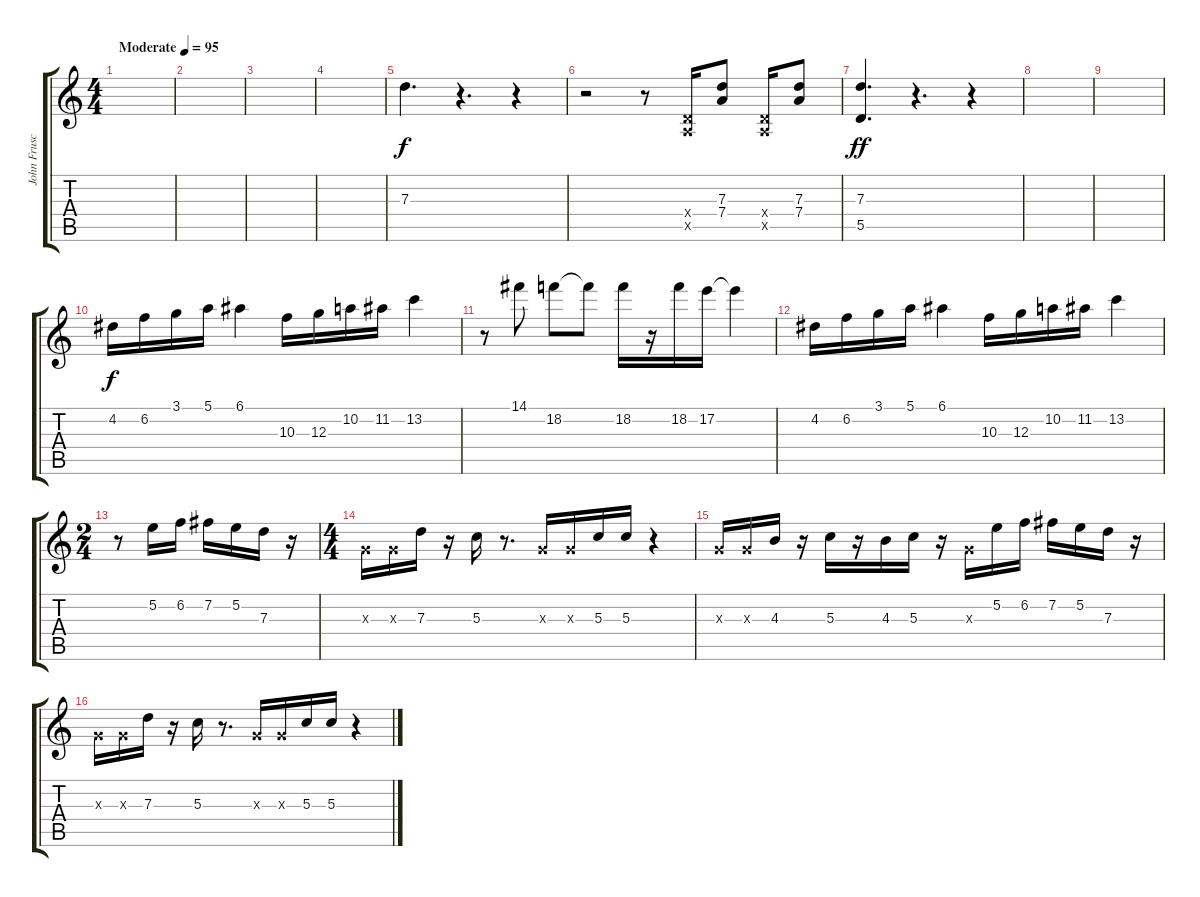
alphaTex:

\track ("John Frusctiante" "John Frusc") {instrument overdrivenguitar}
\staff {score tabs}
\tuning (E4 B3 G3 D3 A2 E2) {hide}
\ts (4 4)
\tempo (95 "Moderate")
\clef g2
\ks c
|
|
|
|
7.3.4{d} r.4{d} r.4 |
r.2 r.8 (0.4{x} 0.5{x}).16{dy f} (7.3 7.4).8 (0.4{x} 0.5{x}).16 (7.3 7.4).8 |
(7.3 5.5).4{d dy ff} r.4{d} r.4 |
|
|
4.2.16{dy f} 6.2.16 3.1.16 5.1.16 6.1.4 10.3.16 12.3.16 10.2.16 11.2.16 13.2.4 |
r.8 14.1.8 18.2.8 18.2{t}.8 18.2.16 r.16 18.2.16 17.2.16 17.2{t}.4 |
4.2.16 6.2.16 3.1.16 5.1.16 6.1.4 10.3.16 12.3.16 10.2.16 11.2.16 13.2.4 |
\ts (2 4)
r.8 5.2.16 6.2.16 7.2.16 5.2.16 7.3.16 r.16 |
\ts (4 4)
0.3{x}.16 0.3{x}.16 7.3.16 r.16 5.3.16 r.8{d} 0.3{x}.16 0.3{x}.16 5.3.16 5.3.16 r.4 |
0.3{x}.16 0.3{x}.16 4.3.16 r.16 5.3.16 r.16 4.3.16 5.3.16 r.16 0.3{x}.16 5.2.16 6.2.16 7.2.16 5.2.16 7.3.16 r.16 |
0.3{x}.16 0.3{x}.16 7.3.16 r.16 5.3.16 r.8{d} 0.3{x}.16 0.3{x}.16 5.3.16 5.3.16 r.4
